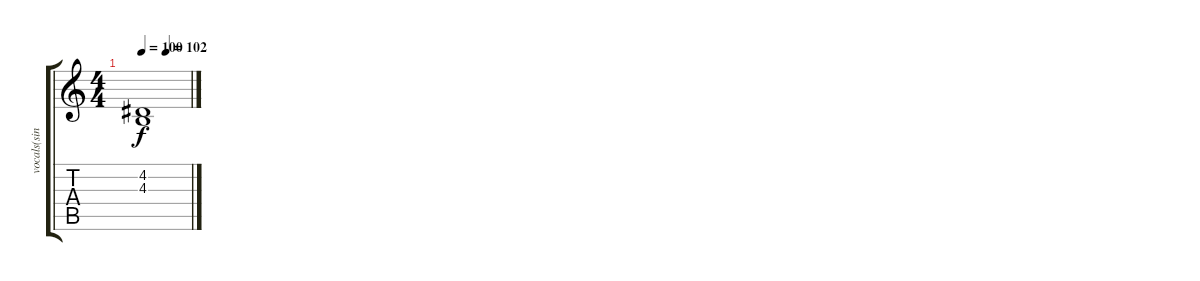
\track ("vocals(singing)" "vocals(sin") {instrument tangoaccordion}
\staff {score tabs}
\tuning (E4 B3 G3 D3 A2 E2) {hide}
\ts (4 4)
\tempo 100
\tempo (102 0.5)
\clef g2
\ks c
(4.2 4.3).1{dy f}
